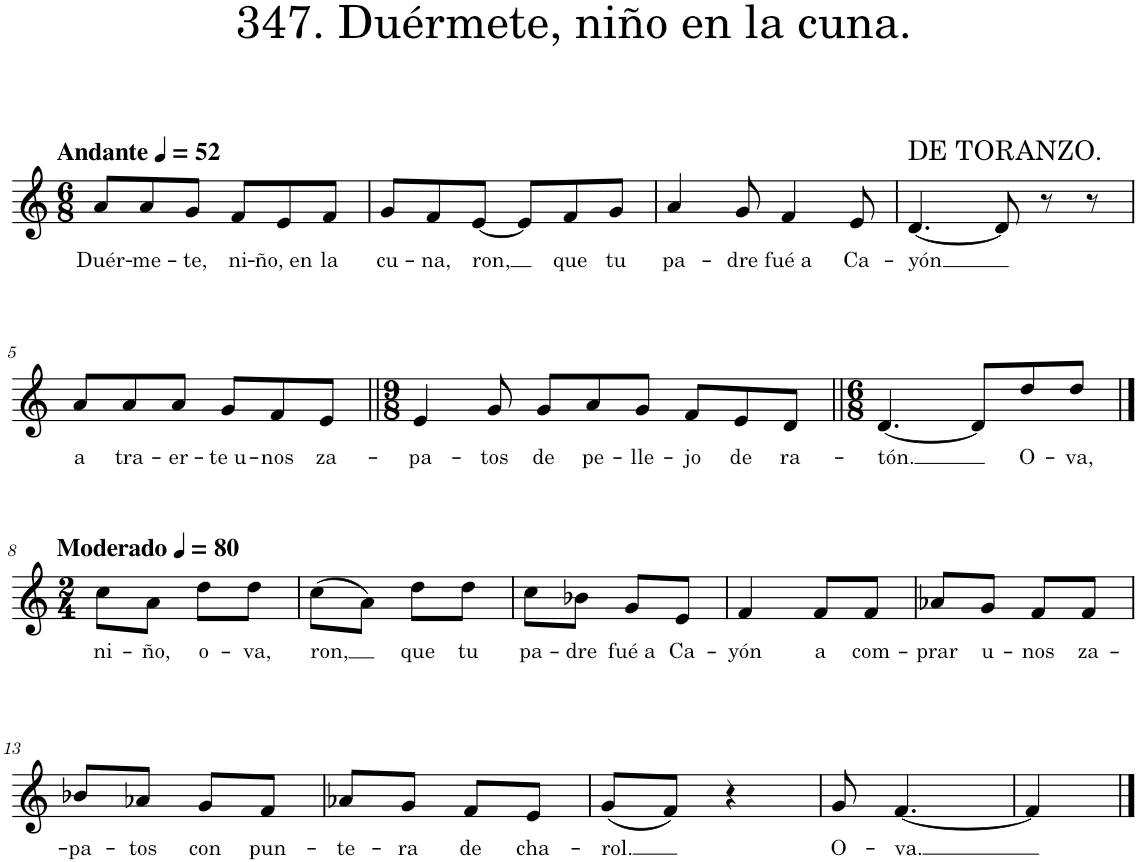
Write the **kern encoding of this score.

**kern	**text
*part1	*part1
*staff1	*staff1
*I"Piano	*
*I'Pno.	*
*clefG2	*
*k[]	*
*M6/8	*
*MM52	*
=1	=1
!LO:TX:a:B:t=Andante	!
!	!LO:LY:b
8a/L	Duér-
!	!LO:LY:b
8a/	-me-
!	!LO:LY:b
8g/J	-te,
!	!LO:LY:b
8f/L	ni-
!	!LO:LY:b
8e/	-ño, en
!	!LO:LY:b
8f/J	la
=2	=2
!	!LO:LY:b
8g/L	cu-
!	!LO:LY:b
8f/	-na,
!	!LO:LY:b
[8e/J	ron,
8e/L]	.
!	!LO:LY:b
8f/	que
!	!LO:LY:b
8g/J	tu
=3	=3
!	!LO:LY:b
4a/	pa-
!	!LO:LY:b
8g/	-dre
!	!LO:LY:b
4f/	fué a
!	!LO:LY:b
8e/	Ca-
=4	=4
!LO:TX:a:t=DE TORANZO.	!
!	!LO:LY:b
[4.d/	-yón
8d/]	.
8r	.
8r	.
!!LO:LB:g=z
=5	=5
!	!LO:LY:b
8a/L	a
!	!LO:LY:b
8a/	tra-
!	!LO:LY:b
8a/J	-er-
!	!LO:LY:b
8g/L	-te u-
!	!LO:LY:b
8f/	-nos
!	!LO:LY:b
8e/J	za-
=6||	=6||
*M9/8	*
!	!LO:LY:b
4e/	-pa-
!	!LO:LY:b
8g/	-tos
!	!LO:LY:b
8g/L	de
!	!LO:LY:b
8a/	pe-
!	!LO:LY:b
8g/J	-lle-
!	!LO:LY:b
8f/L	-jo
!	!LO:LY:b
8e/	de
!	!LO:LY:b
8d/J	ra-
=7||	=7||
*M6/8	*
!	!LO:LY:b
[4.d/	-tón.
8d/L]	.
!	!LO:LY:b
8dd/	O-
!	!LO:LY:b
8dd/J	-va,
!!LO:LB:g=z
==8	==8
*M2/4	*
*MM80	*
!LO:TX:a:B:t=Moderado	!
!	!LO:LY:b
8cc\L	ni-
!	!LO:LY:b
8a\J	-ño,
!	!LO:LY:b
8dd\L	o-
!	!LO:LY:b
8dd\J	-va,
=9	=9
!	!LO:LY:b
(8cc\L	ron,
8a\J)	.
!	!LO:LY:b
8dd\L	que
!	!LO:LY:b
8dd\J	tu
=10	=10
!	!LO:LY:b
8cc\L	pa-
!	!LO:LY:b
8b-X\J	-dre
!	!LO:LY:b
8g/L	fué a
!	!LO:LY:b
8e/J	Ca-
=11	=11
!	!LO:LY:b
4f/	-yón
!	!LO:LY:b
8f/L	a
!	!LO:LY:b
8f/J	com-
=12	=12
!	!LO:LY:b
8a-X/L	-prar
!	!LO:LY:b
8g/J	u-
!	!LO:LY:b
8f/L	-nos
!	!LO:LY:b
8f/J	za-
!!LO:LB:g=z
=13	=13
!	!LO:LY:b
8b-X/L	-pa-
!	!LO:LY:b
8a-X/J	-tos
!	!LO:LY:b
8g/L	con
!	!LO:LY:b
8f/J	pun-
=14	=14
!	!LO:LY:b
8a-X/L	-te-
!	!LO:LY:b
8g/J	-ra
!	!LO:LY:b
8f/L	de
!	!LO:LY:b
8e/J	cha-
=15	=15
!	!LO:LY:b
(8g/L	-rol.
8f/J)	.
4r	.
=16	=16
!	!LO:LY:b
8g/	O-
!	!LO:LY:b
[4.f/	-va.
=17	=17
4f/]	.
==	==
*-	*-
